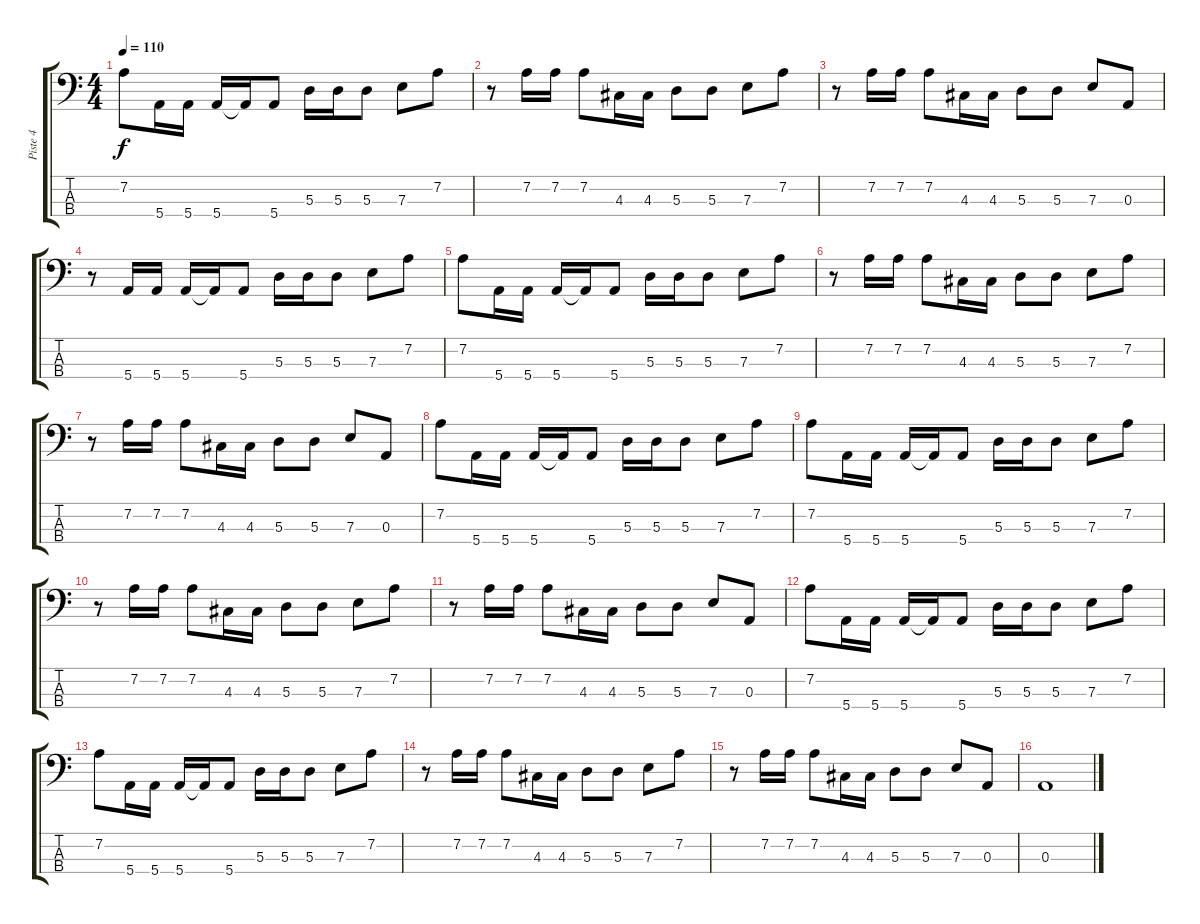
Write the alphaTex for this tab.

\track ("Piste 4" "Piste 4") {instrument electricbassfinger}
\staff {score tabs}
\tuning (G2 D2 A1 E1) {hide}
\ts (4 4)
\tempo 110
\clef f4
\ks c
7.2.8{dy f instrument electricbassfinger} 5.4.16 5.4.16 5.4.16 5.4{t}.16 5.4.8 5.3.16 5.3.16 5.3.8 7.3.8 7.2.8 |
r.8 7.2.16 7.2.16 7.2.8 4.3.16 4.3.16 5.3.8 5.3.8 7.3.8 7.2.8 |
r.8 7.2.16 7.2.16 7.2.8 4.3.16 4.3.16 5.3.8 5.3.8 7.3.8 0.3.8 |
r.8 5.4.16 5.4.16 5.4.16 5.4{t}.16 5.4.8 5.3.16 5.3.16 5.3.8 7.3.8 7.2.8 |
7.2.8 5.4.16 5.4.16 5.4.16 5.4{t}.16 5.4.8 5.3.16 5.3.16 5.3.8 7.3.8 7.2.8 |
r.8 7.2.16 7.2.16 7.2.8 4.3.16 4.3.16 5.3.8 5.3.8 7.3.8 7.2.8 |
r.8 7.2.16 7.2.16 7.2.8 4.3.16 4.3.16 5.3.8 5.3.8 7.3.8 0.3.8 |
7.2.8 5.4.16 5.4.16 5.4.16 5.4{t}.16 5.4.8 5.3.16 5.3.16 5.3.8 7.3.8 7.2.8 |
7.2.8 5.4.16 5.4.16 5.4.16 5.4{t}.16 5.4.8 5.3.16 5.3.16 5.3.8 7.3.8 7.2.8 |
r.8 7.2.16 7.2.16 7.2.8 4.3.16 4.3.16 5.3.8 5.3.8 7.3.8 7.2.8 |
r.8 7.2.16 7.2.16 7.2.8 4.3.16 4.3.16 5.3.8 5.3.8 7.3.8 0.3.8 |
7.2.8 5.4.16 5.4.16 5.4.16 5.4{t}.16 5.4.8 5.3.16 5.3.16 5.3.8 7.3.8 7.2.8 |
7.2.8 5.4.16 5.4.16 5.4.16 5.4{t}.16 5.4.8 5.3.16 5.3.16 5.3.8 7.3.8 7.2.8 |
r.8 7.2.16 7.2.16 7.2.8 4.3.16 4.3.16 5.3.8 5.3.8 7.3.8 7.2.8 |
r.8 7.2.16 7.2.16 7.2.8 4.3.16 4.3.16 5.3.8 5.3.8 7.3.8 0.3.8 |
0.3.1
